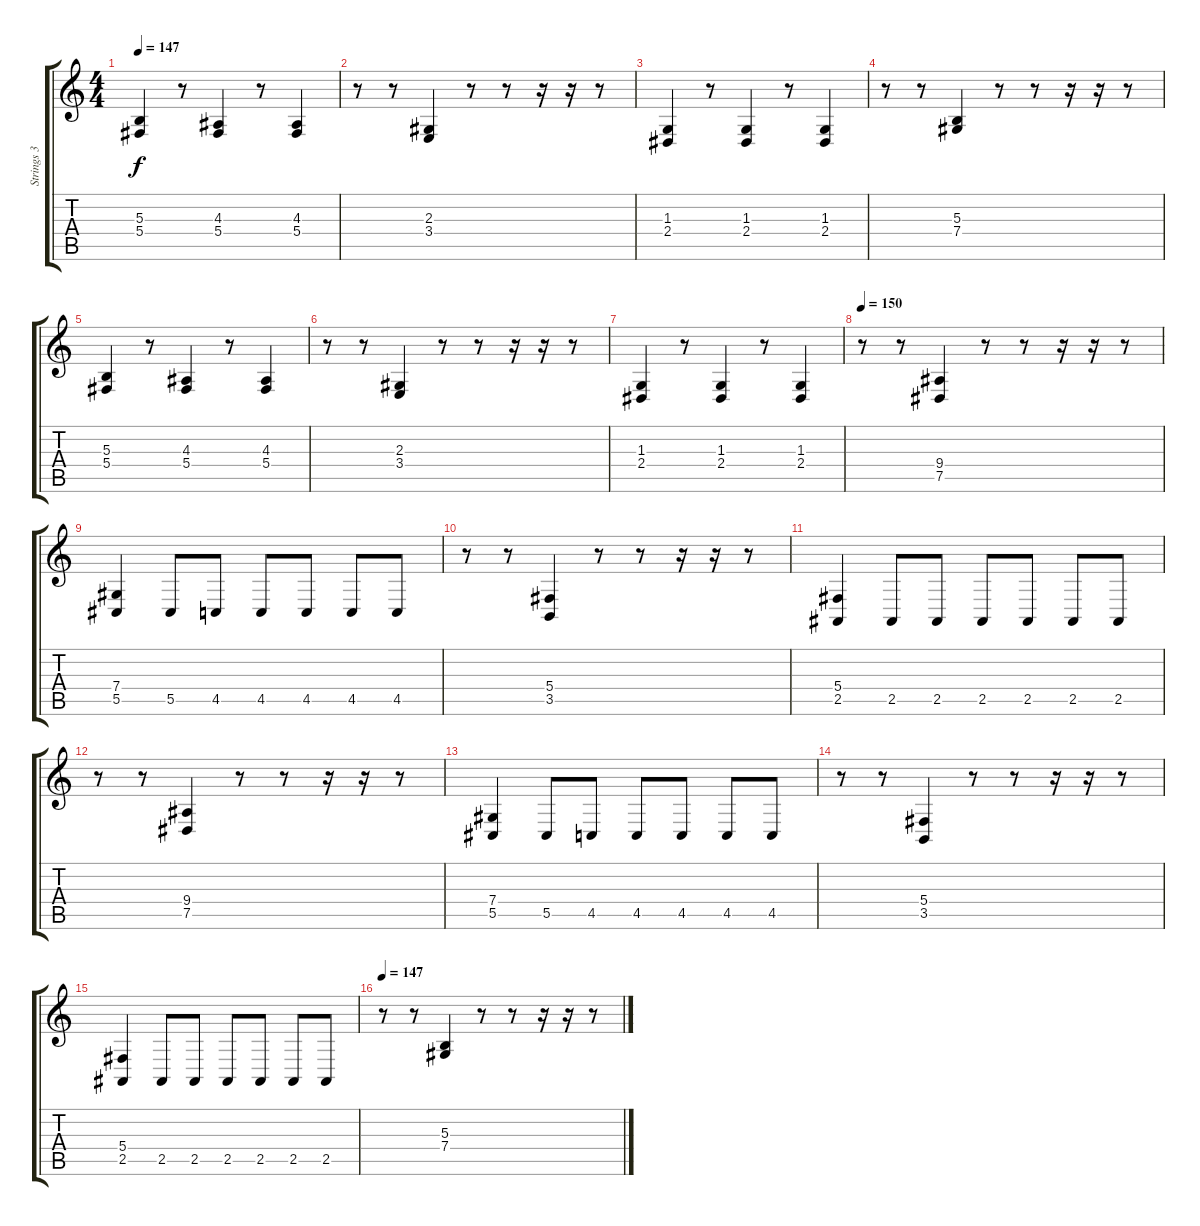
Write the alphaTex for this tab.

\track ("Strings 3" "Strings 3") {instrument stringensemble2}
\staff {score tabs}
\tuning (Eb4 Bb3 Gb3 Db3 Ab2 Eb2) {hide}
\ts (4 4)
\tempo 147
\clef g2
\ks c
(5.3 5.4).4{dy f} r.8 (4.3 5.4).4 r.8 (4.3 5.4).4 |
r.8 r.8 (2.3 3.4).4 r.8 r.8 r.16 r.16 r.8 |
(1.3 2.4).4 r.8 (1.3 2.4).4 r.8 (1.3 2.4).4 |
r.8 r.8 (5.3 7.4).4 r.8 r.8 r.16 r.16 r.8 |
(5.3 5.4).4 r.8 (4.3 5.4).4 r.8 (4.3 5.4).4 |
r.8 r.8 (2.3 3.4).4 r.8 r.8 r.16 r.16 r.8 |
(1.3 2.4).4 r.8 (1.3 2.4).4 r.8 (1.3 2.4).4 |
\tempo 150
r.8 r.8 (9.4 7.5).4 r.8 r.8 r.16 r.16 r.8 |
(7.4 5.5).4 5.5.8 4.5.8 4.5.8 4.5.8 4.5.8 4.5.8 |
r.8 r.8 (5.4 3.5).4 r.8 r.8 r.16 r.16 r.8 |
(5.4 2.5).4 2.5.8 2.5.8 2.5.8 2.5.8 2.5.8 2.5.8 |
r.8 r.8 (9.4 7.5).4 r.8 r.8 r.16 r.16 r.8 |
(7.4 5.5).4 5.5.8 4.5.8 4.5.8 4.5.8 4.5.8 4.5.8 |
r.8 r.8 (5.4 3.5).4 r.8 r.8 r.16 r.16 r.8 |
(5.4 2.5).4 2.5.8 2.5.8 2.5.8 2.5.8 2.5.8 2.5.8 |
\tempo 147
r.8 r.8 (5.3 7.4).4 r.8 r.8 r.16 r.16 r.8
